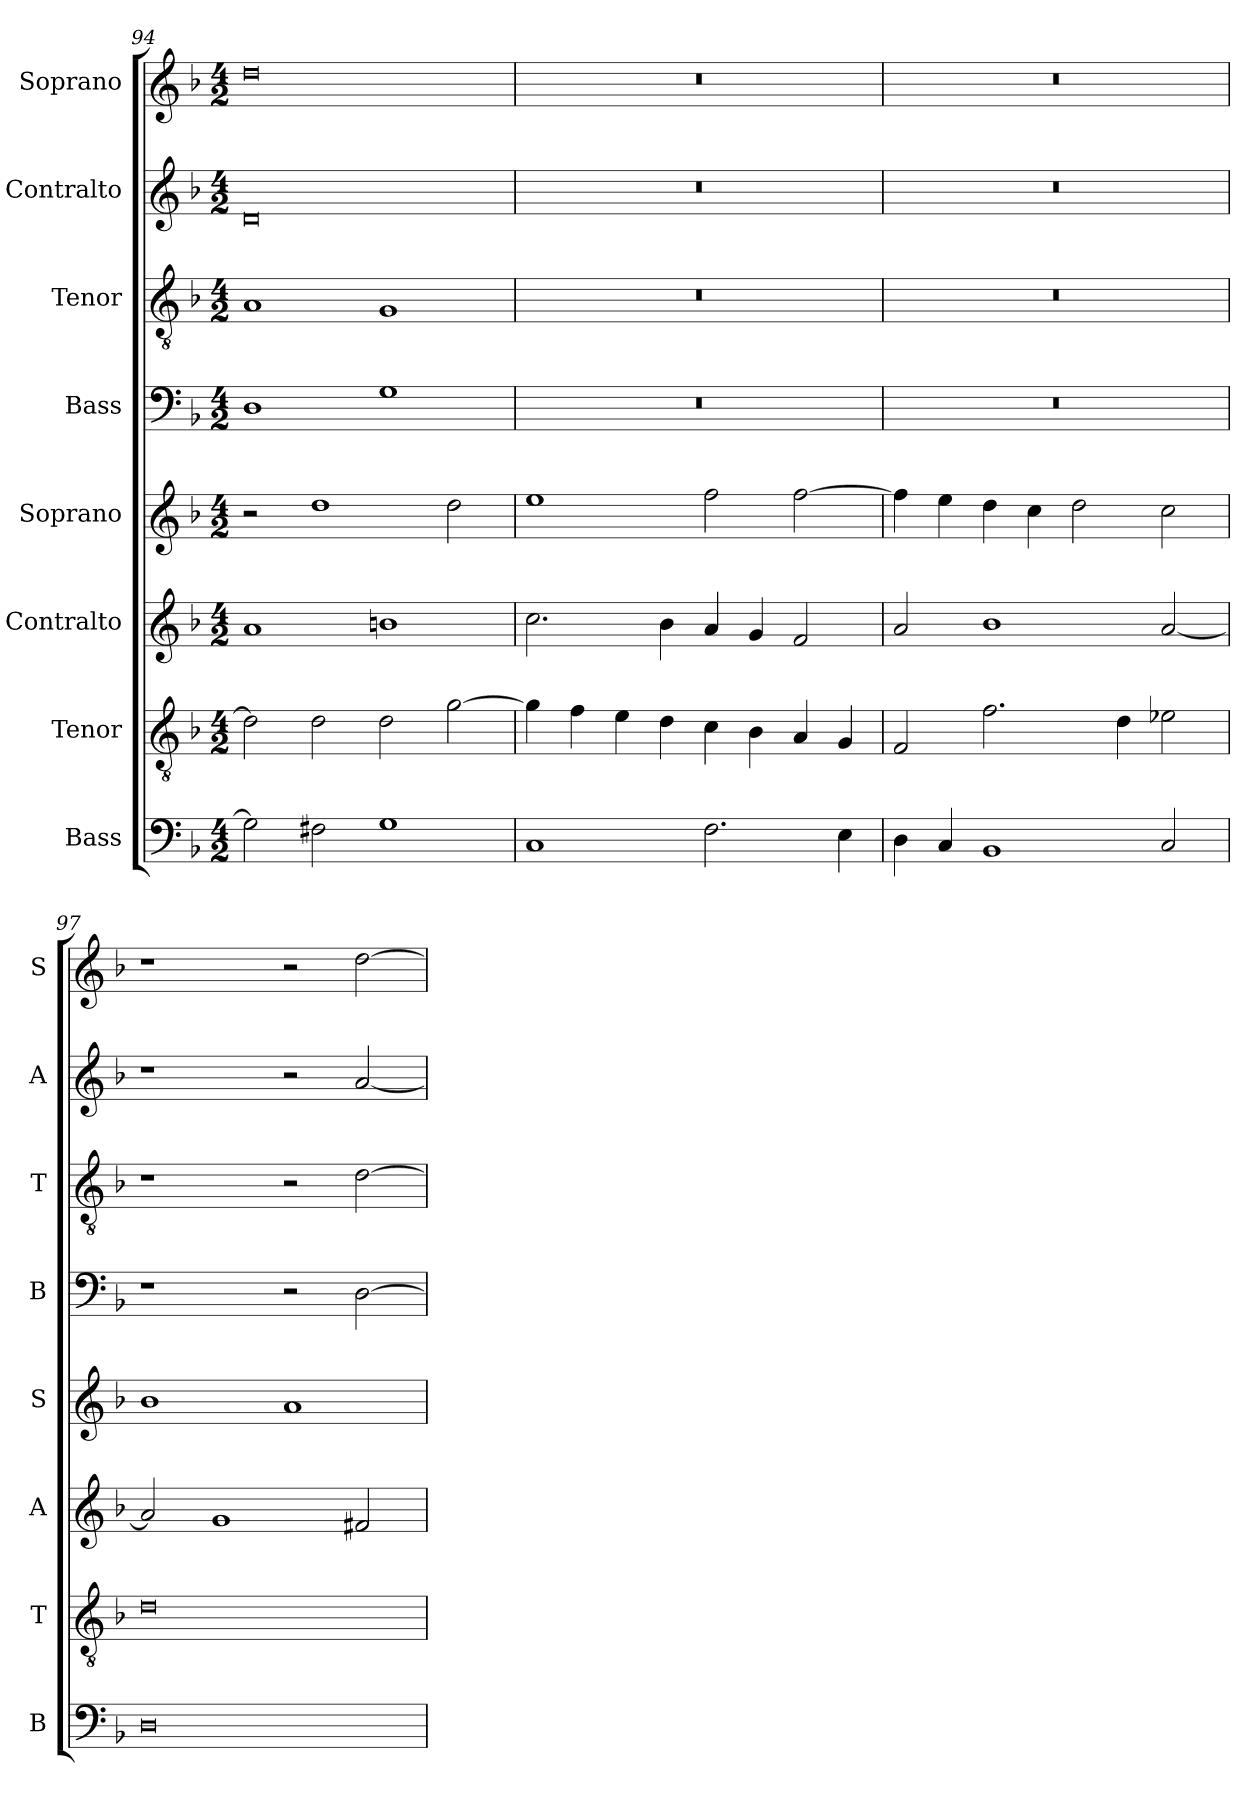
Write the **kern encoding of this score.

**kern	**kern	**kern	**kern	**kern	**kern	**kern	**kern
*part8	*part7	*part6	*part5	*part4	*part3	*part2	*part1
*staff8	*staff7	*staff6	*staff5	*staff4	*staff3	*staff2	*staff1
*I"Bass	*I"Tenor	*I"Contralto	*I"Soprano	*I"Bass	*I"Tenor	*I"Contralto	*I"Soprano
*I'B	*I'T	*I'A	*I'S	*I'B	*I'T	*I'A	*I'S
*clefF4	*clefGv2	*clefG2	*clefG2	*clefF4	*clefGv2	*clefG2	*clefG2
*k[b-]	*k[b-]	*k[b-]	*k[b-]	*k[b-]	*k[b-]	*k[b-]	*k[b-]
*G:dor	*G:dor	*G:dor	*G:dor	*G:dor	*G:dor	*G:dor	*G:dor
*M4/2	*M4/2	*M4/2	*M4/2	*M4/2	*M4/2	*M4/2	*M4/2
=94	=94	=94	=94	=94	=94	=94	=94
2G]	2d]	1a	2r	1D	1A	0d	0dd
2F#X	2d	.	1dd	.	.	.	.
1G	2d	1bn	.	1G	1G	.	.
.	[2g	.	2dd	.	.	.	.
=95	=95	=95	=95	=95	=95	=95	=95
1C	4g]	2.cc	1ee	0r	0r	0r	0r
.	4f	.	.	.	.	.	.
.	4e	.	.	.	.	.	.
.	4d	4b-	.	.	.	.	.
2.F	4c	4a	2ff	.	.	.	.
.	4B-	4g	.	.	.	.	.
.	4A	2f	[2ff	.	.	.	.
4E	4G	.	.	.	.	.	.
=96	=96	=96	=96	=96	=96	=96	=96
4D	2F	2a	4ff]	0r	0r	0r	0r
4C	.	.	4ee	.	.	.	.
1BB-	2.f	1b-	4dd	.	.	.	.
.	.	.	4cc	.	.	.	.
.	.	.	2dd	.	.	.	.
.	4d	.	.	.	.	.	.
2C	2e-X	[2a	2cc	.	.	.	.
=97	=97	=97	=97	=97	=97	=97	=97
0D	0d	2a]	1b-	1r	1r	1r	1r
.	.	1g	.	.	.	.	.
.	.	.	1a	2r	2r	2r	2r
.	.	2f#X	.	[2D	[2d	[2a	[2dd
=	=	=	=	=	=	=	=
*-	*-	*-	*-	*-	*-	*-	*-
